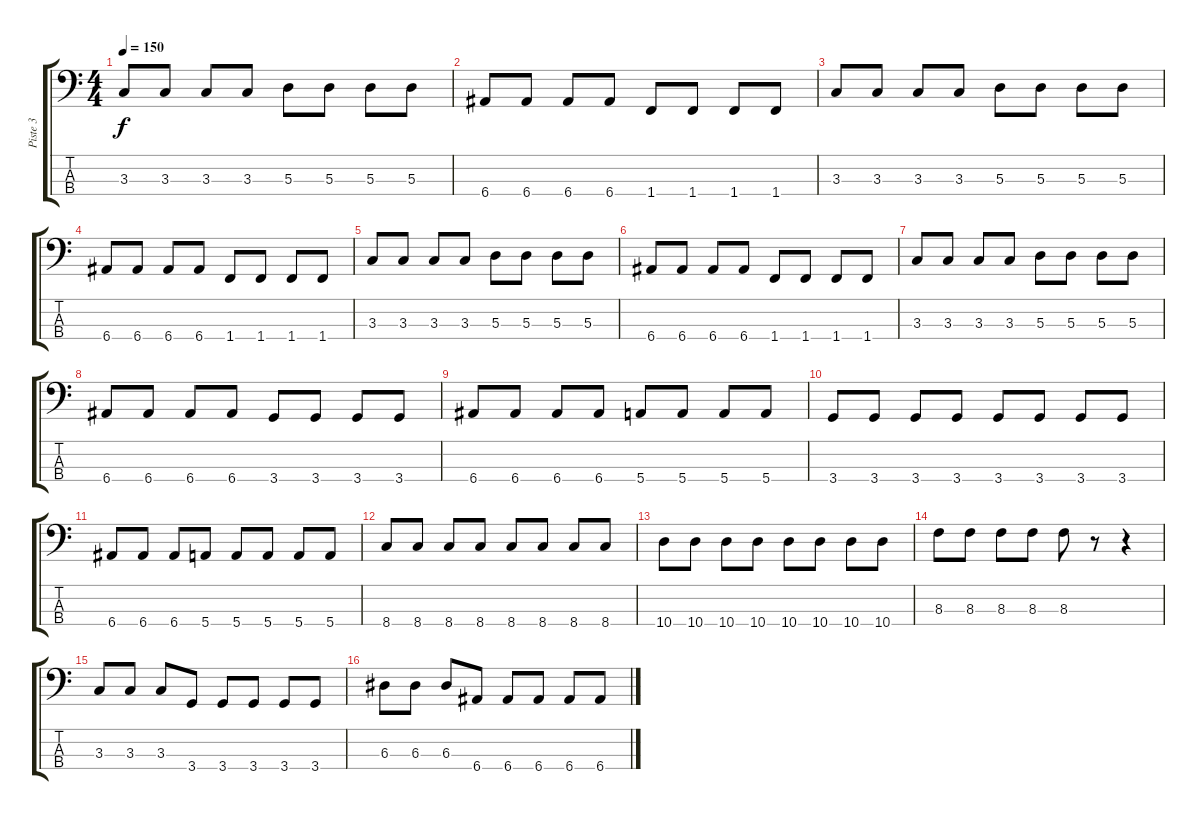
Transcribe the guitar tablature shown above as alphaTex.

\track ("Piste 3" "Piste 3") {instrument electricbasspick}
\staff {score tabs}
\tuning (G2 D2 A1 E1) {hide}
\ts (4 4)
\tempo 150
\clef f4
\ks c
3.3.8{dy f} 3.3.8 3.3.8 3.3.8 5.3.8 5.3.8 5.3.8 5.3.8 |
6.4.8 6.4.8 6.4.8 6.4.8 1.4.8 1.4.8 1.4.8 1.4.8 |
3.3.8 3.3.8 3.3.8 3.3.8 5.3.8 5.3.8 5.3.8 5.3.8 |
6.4.8 6.4.8 6.4.8 6.4.8 1.4.8 1.4.8 1.4.8 1.4.8 |
3.3.8 3.3.8 3.3.8 3.3.8 5.3.8 5.3.8 5.3.8 5.3.8 |
6.4.8 6.4.8 6.4.8 6.4.8 1.4.8 1.4.8 1.4.8 1.4.8 |
3.3.8 3.3.8 3.3.8 3.3.8 5.3.8 5.3.8 5.3.8 5.3.8 |
6.4.8 6.4.8 6.4.8 6.4.8 3.4.8 3.4.8 3.4.8 3.4.8 |
6.4.8 6.4.8 6.4.8 6.4.8 5.4.8 5.4.8 5.4.8 5.4.8 |
3.4.8 3.4.8 3.4.8 3.4.8 3.4.8 3.4.8 3.4.8 3.4.8 |
6.4.8 6.4.8 6.4.8 5.4.8 5.4.8 5.4.8 5.4.8 5.4.8 |
8.4.8 8.4.8 8.4.8 8.4.8 8.4.8 8.4.8 8.4.8 8.4.8 |
10.4.8 10.4.8 10.4.8 10.4.8 10.4.8 10.4.8 10.4.8 10.4.8 |
8.3.8 8.3.8 8.3.8 8.3.8 8.3.8 r.8 r.4 |
3.3.8 3.3.8 3.3.8 3.4.8 3.4.8 3.4.8 3.4.8 3.4.8 |
6.3.8 6.3.8 6.3.8 6.4.8 6.4.8 6.4.8 6.4.8 6.4.8
